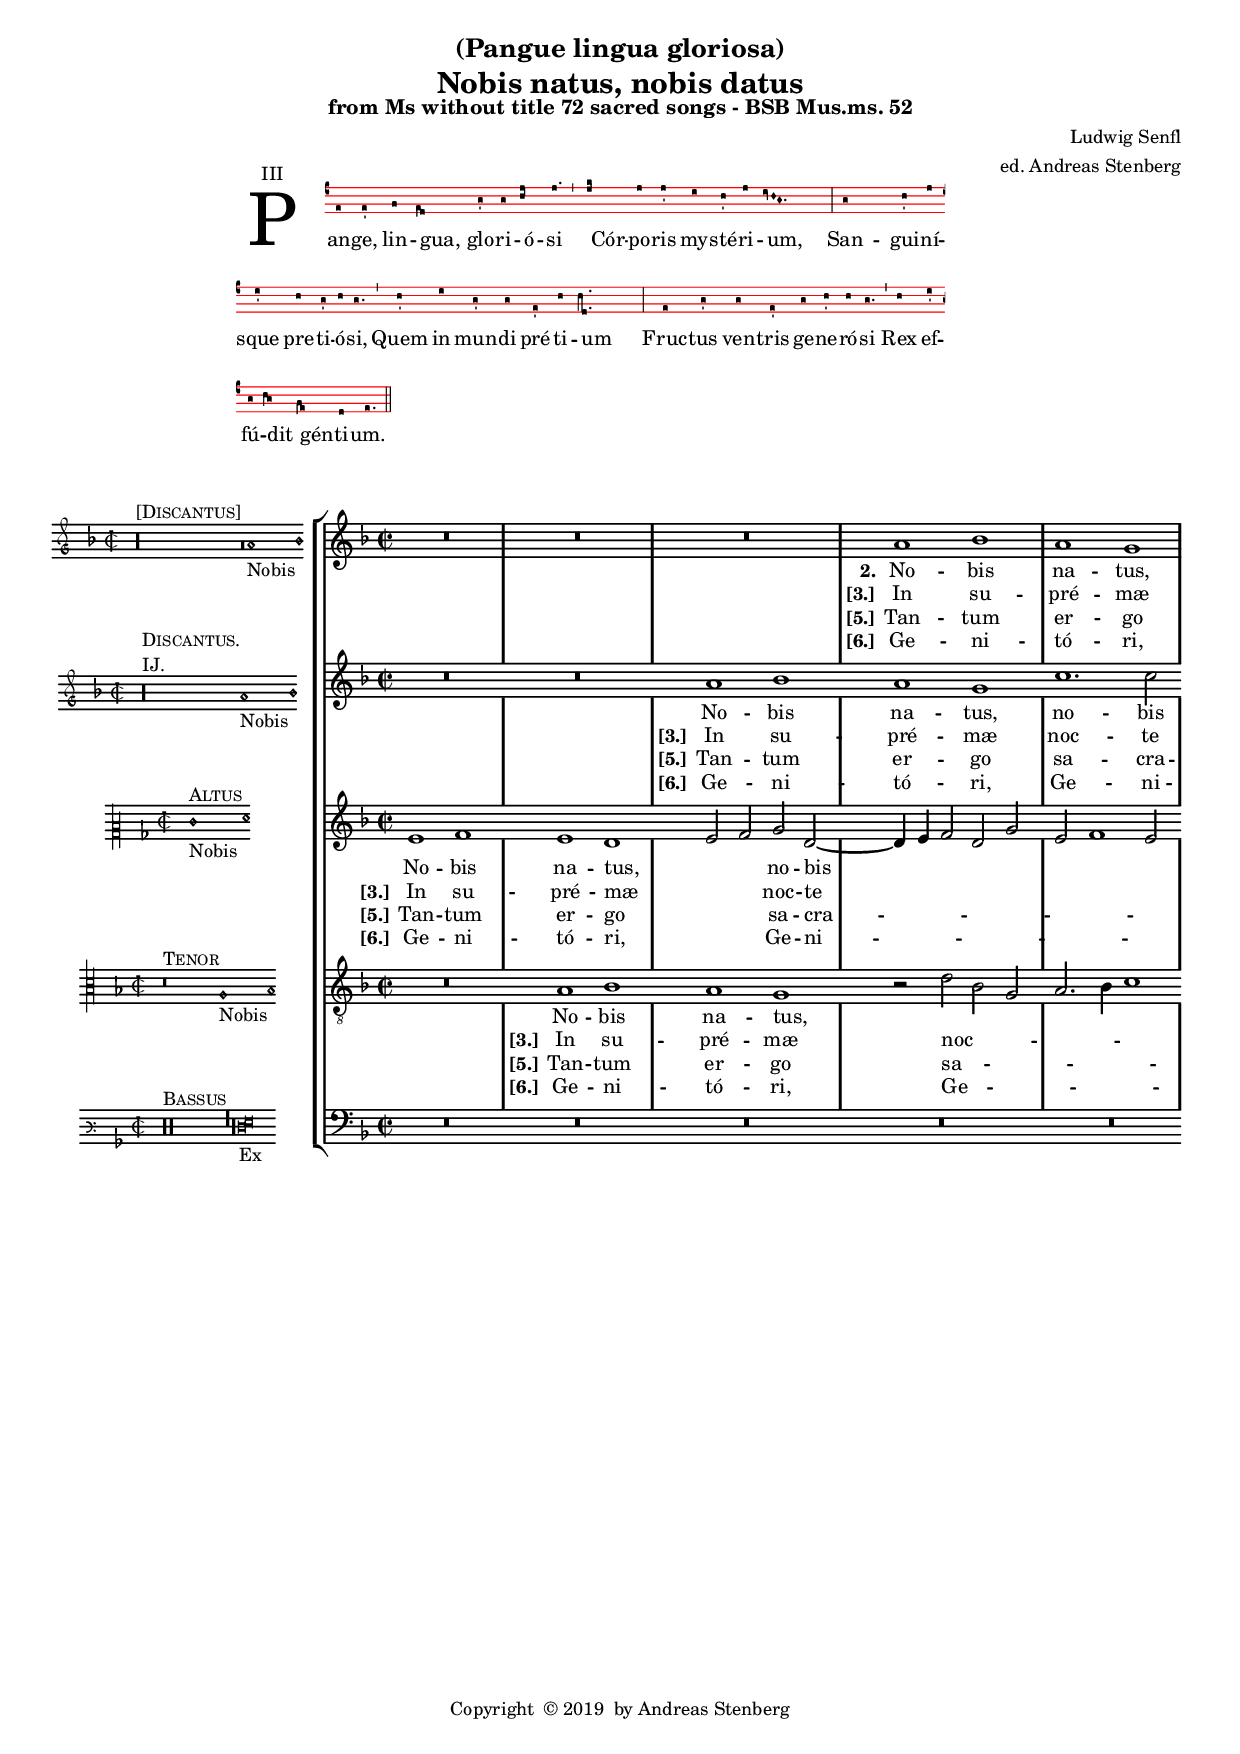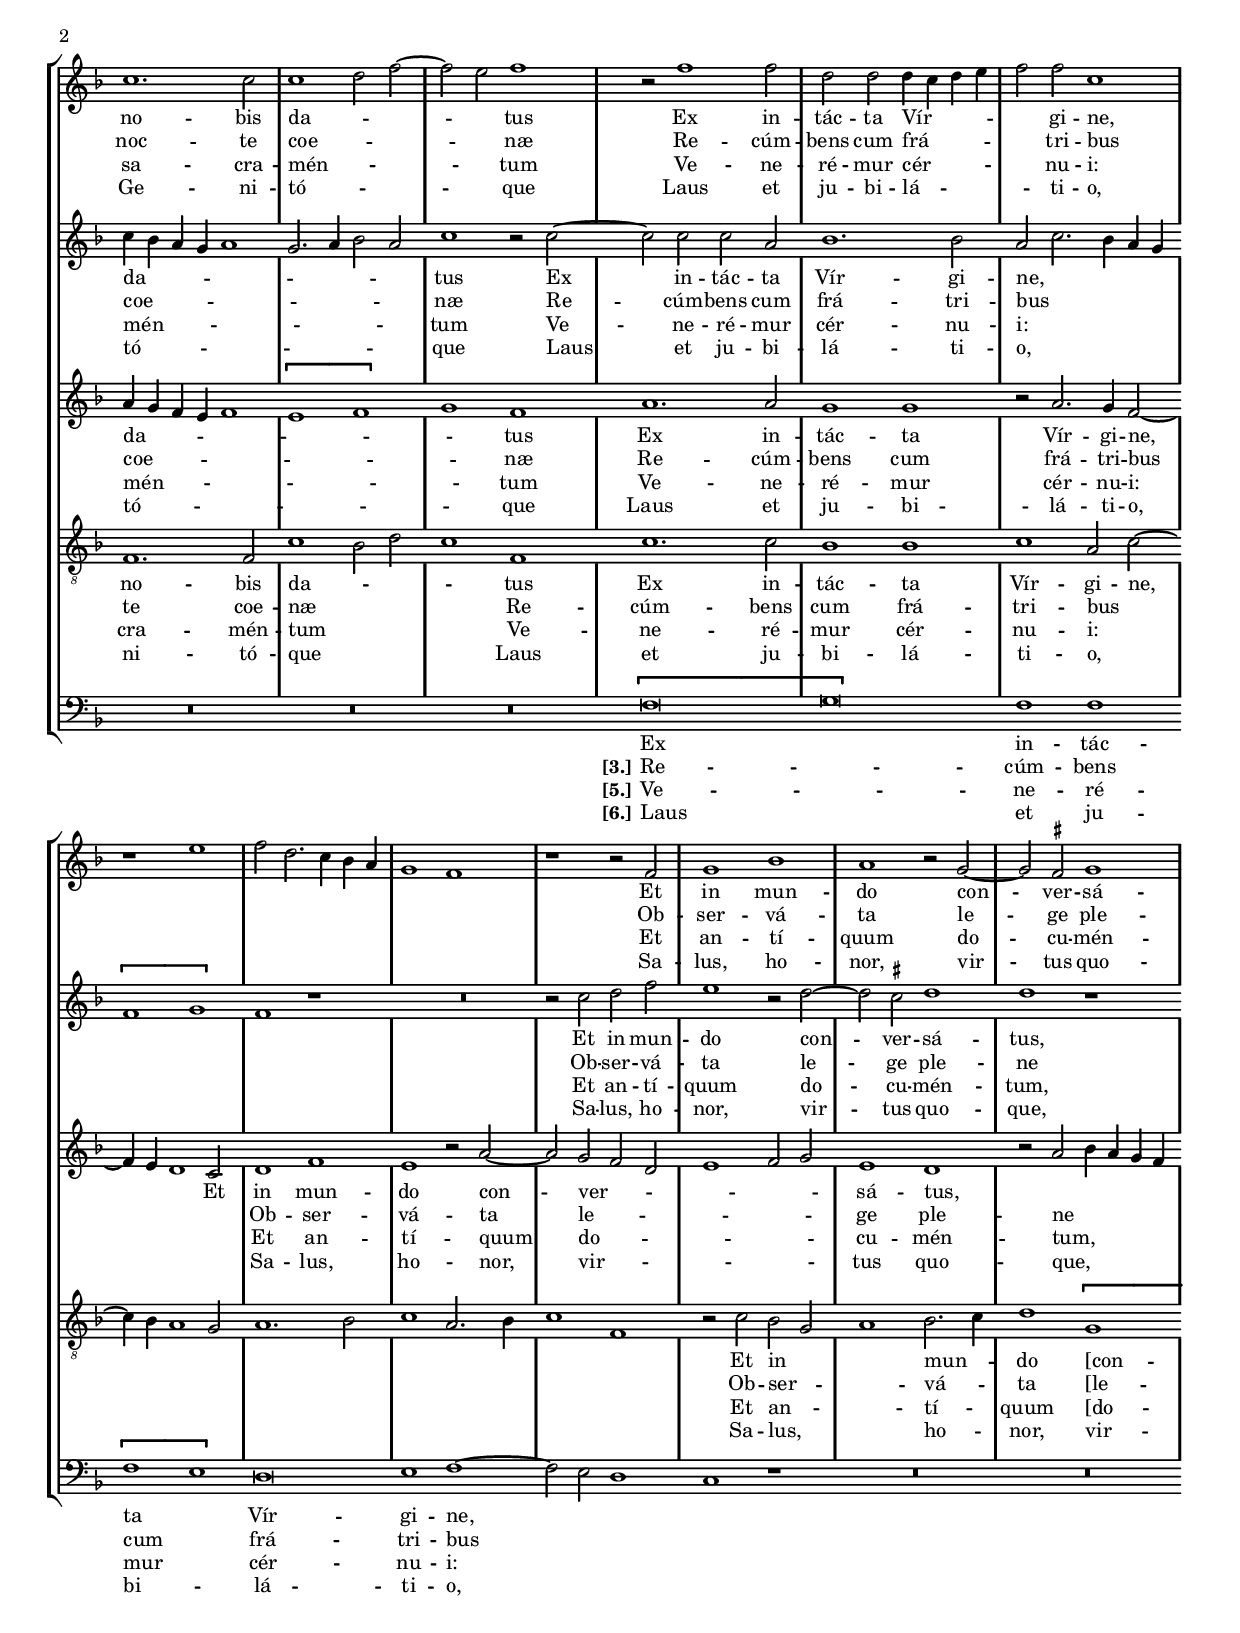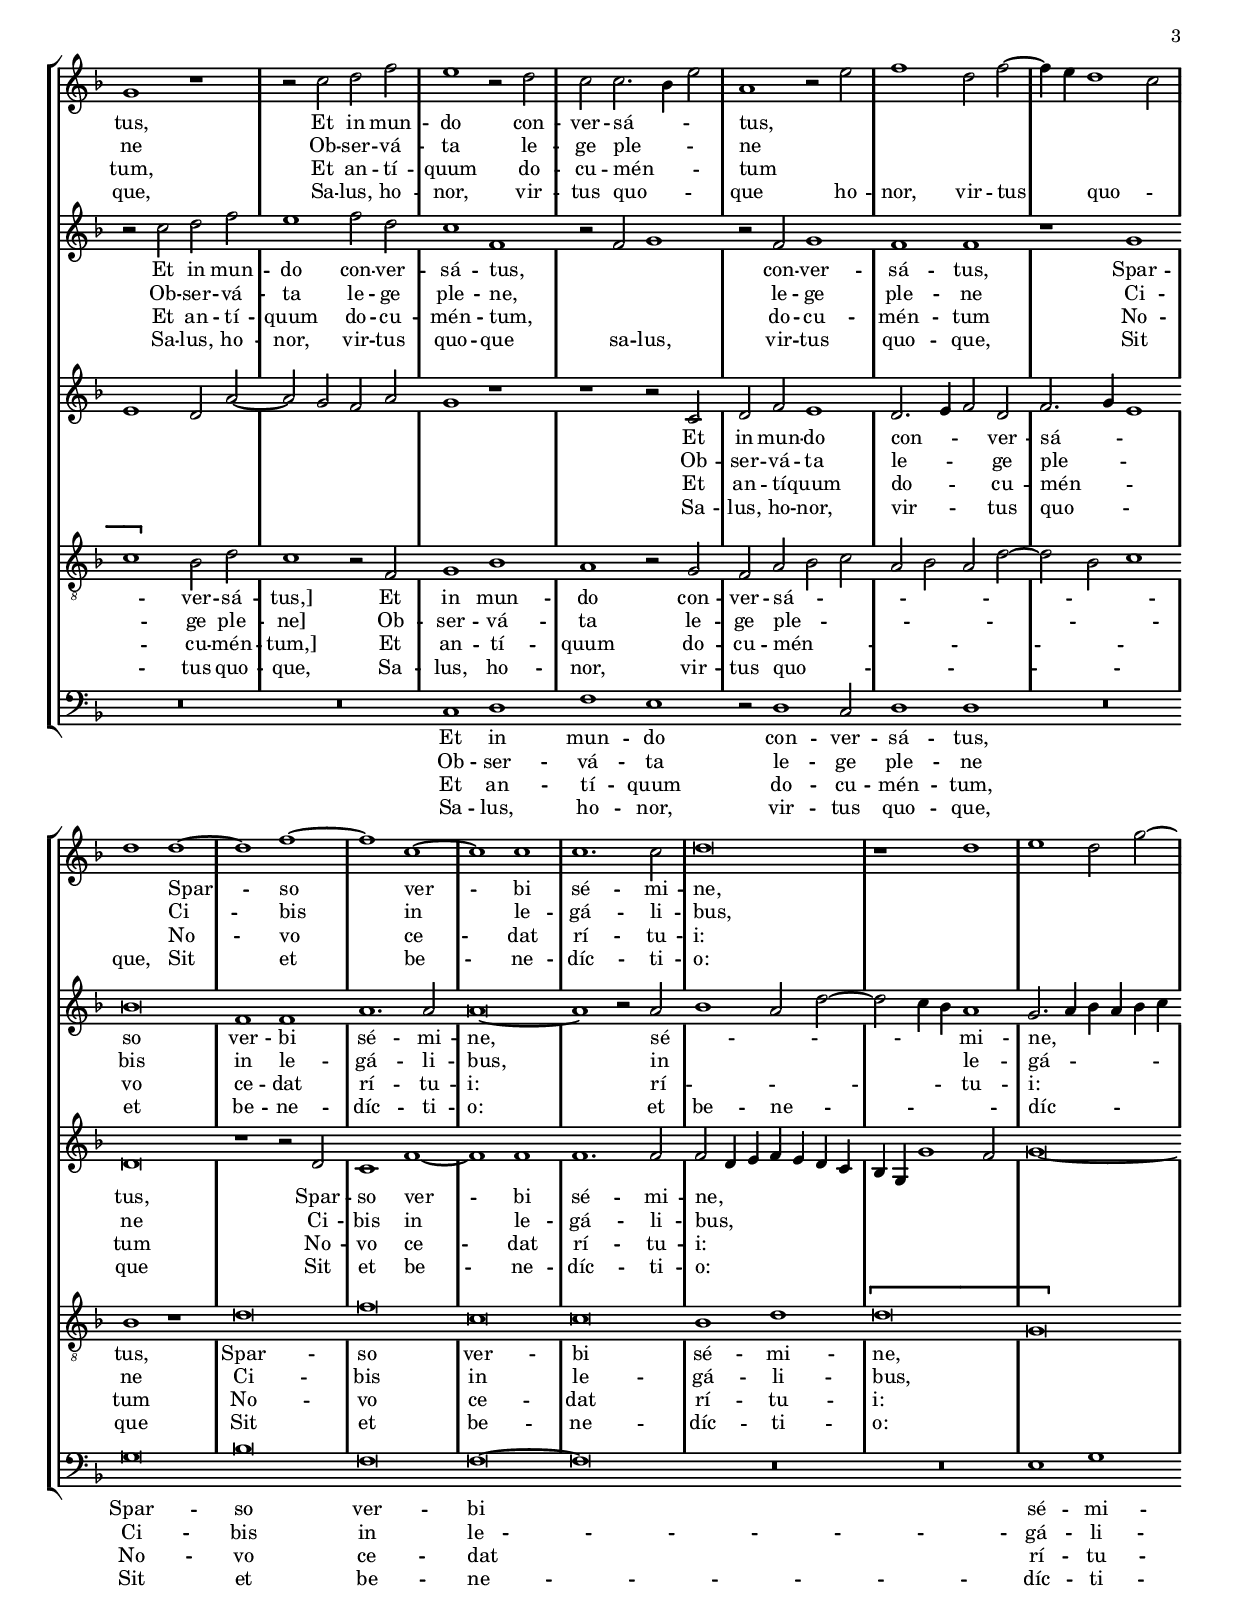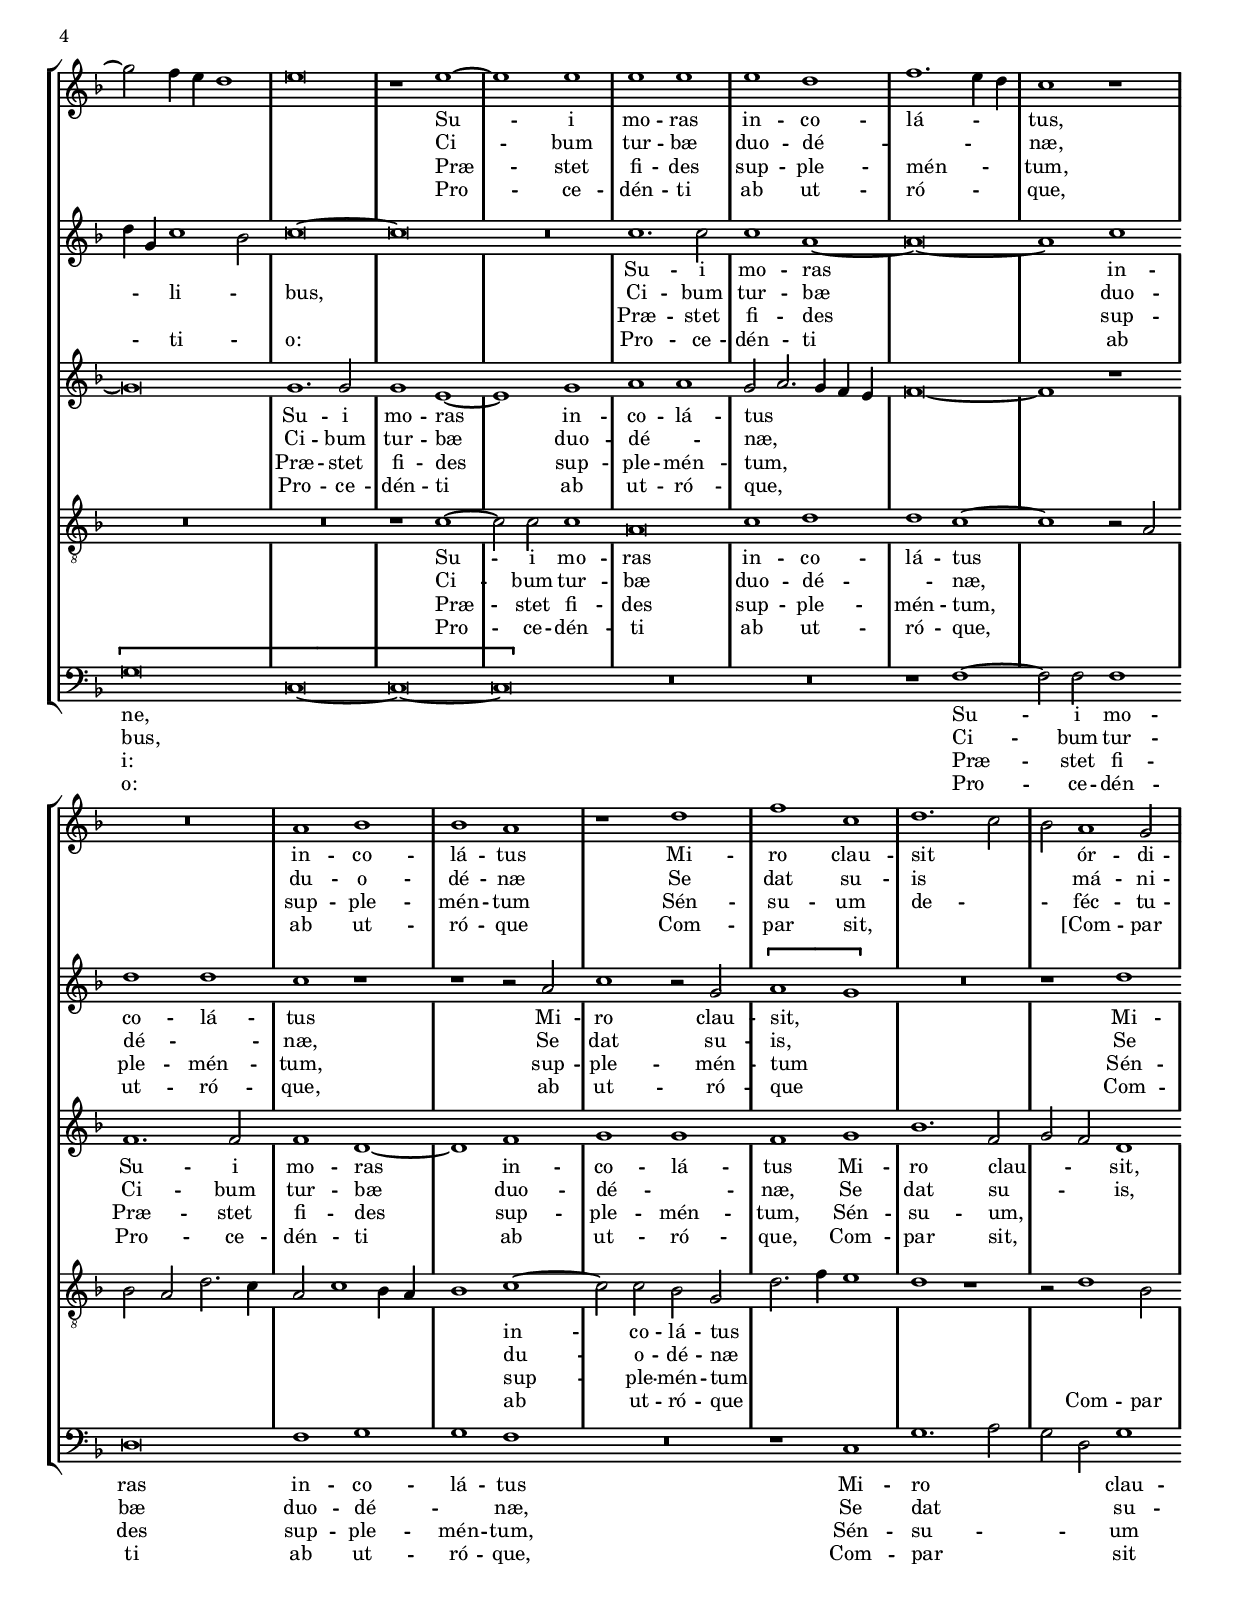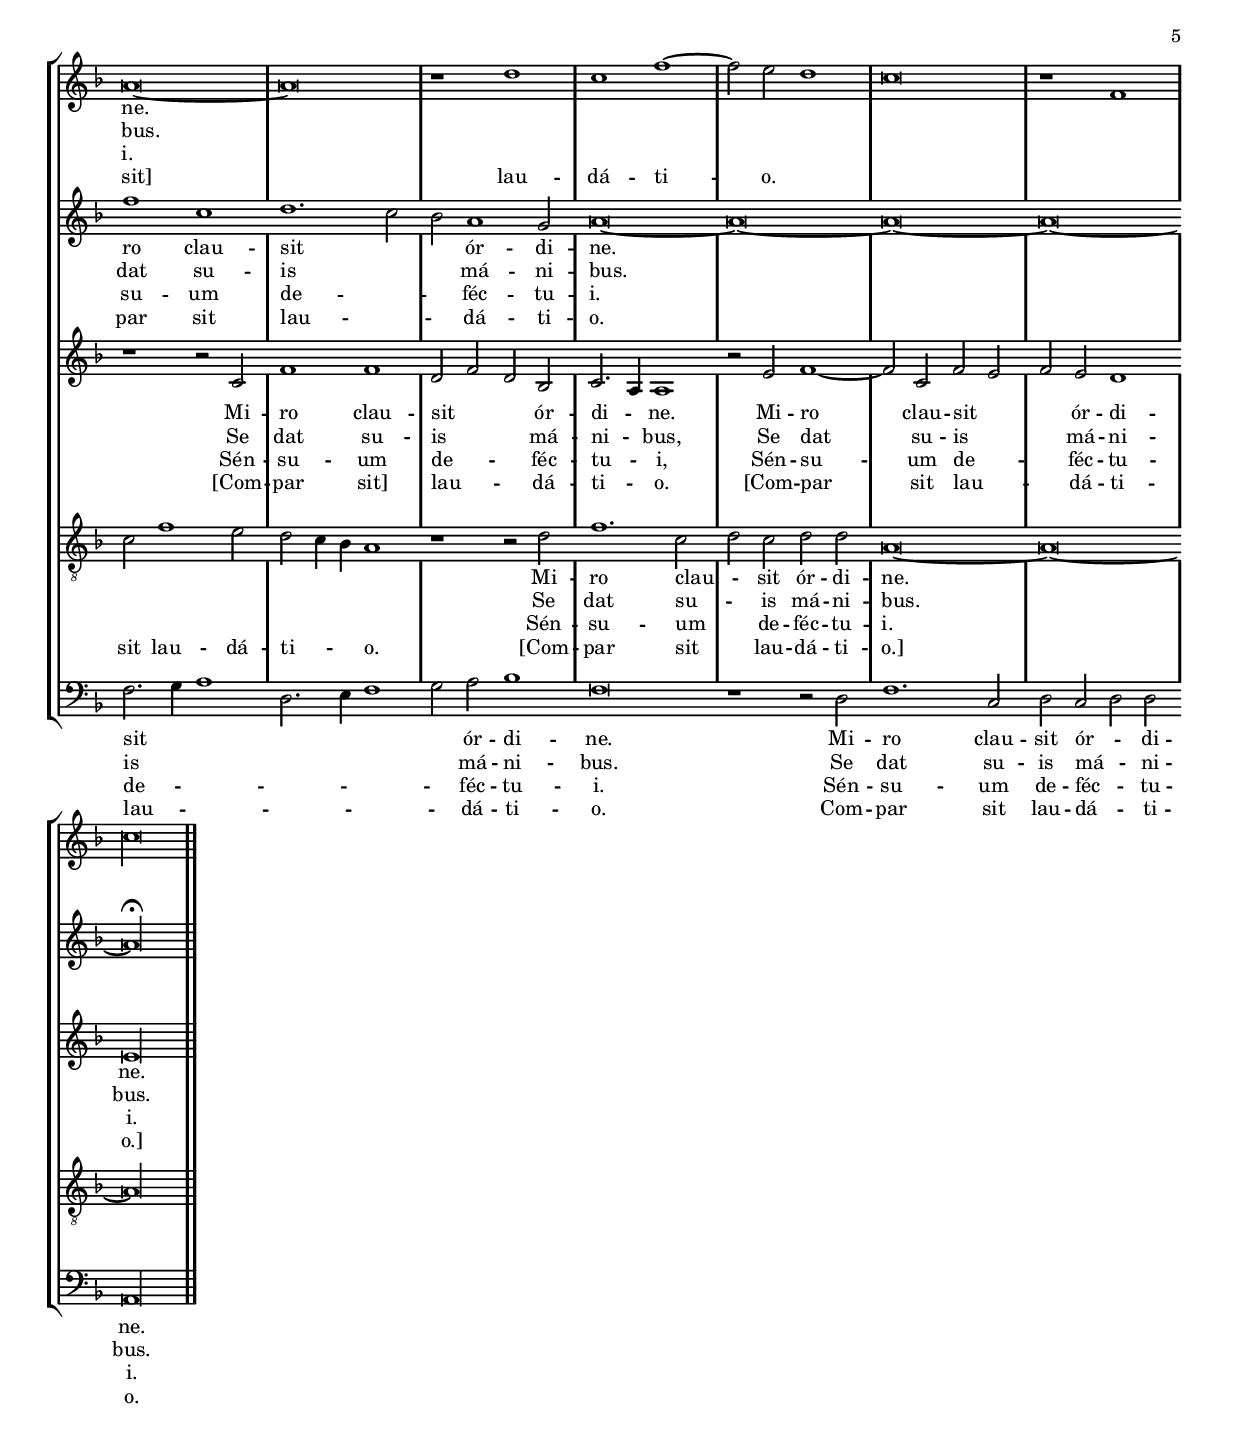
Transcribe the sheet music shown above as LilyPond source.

\version "2.18.0"
\include "deutsch.ly"
ficta = \once \set suggestAccidentals =##t
\header {
  title = \markup {
    \center-column {
      \smaller "(Pangue lingua gloriosa)"
      "Nobis natus, nobis datus"
%      "Wann er zu nacht"
%      \vspace #0.5
    }
  }
  subtitle = "from Ms without title 72 sacred songs - BSB Mus.ms. 52"
  composer = "Ludwig Senfl"
  arranger = "ed. Andreas Stenberg"
  poet = ""
  meter =""
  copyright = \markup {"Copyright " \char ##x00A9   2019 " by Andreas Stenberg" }
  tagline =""
}

\include "gregorian.ly"
\include "deutsch.ly"
\score {
  <<
    \new VaticanaVoice = "cantus"
    {
      \set Staff.instrumentName = \markup {
        \hspace #20.0
        \center-column {
          \vspace #0.5
          "III"
          \vspace #0.5
         \fontsize #12  "P"
        }
      }
      \clef "vaticana-do3"
      e e\ictus f1 \[e\melisma \flexa d\melismaEnd\] g\ictus g \[a\melisma \pes c'\melismaEnd\] \augmentum c' \divisioMinima
      \[c'\melisma \pes d'\melismaEnd\] c' c'\ictus h a\ictus c' \[\virga h \melisma \inclinatum a \inclinatum \augmentum  g \melismaEnd \] \divisioMaxima
      g a\ictus c' h\ictus a g\ictus a \augmentum g \divisioMinima
      a\ictus h g\ictus g e\ictus a \[ \augmentum a \melisma \flexa \augmentum d \melismaEnd\] \divisioMaxima
      e g\ictus g e\ictus g a\ictus a \augmentum g  \divisioMinima
      a h\ictus g \[ a\melisma \flexa g\melismaEnd \] \[f\melisma \flexa e\melismaEnd \] d \augmentum e \finalis
    }
    \new Lyrics \lyricsto "cantus" {
      an -- ge, lin -- gua, glo -- ri -- ó -- si
      Cór -- po -- ris my -- sté -- ri -- um,
      San -- gui -- ní -- sque pre -- ti -- ó -- si,
      Quem in mun -- di pré -- ti -- um
      Fruc -- tus ven -- tris ge -- ne -- ró -- si
      Rex ef -- fú -- dit gén -- ti -- um.
    }
  >>
  \layout {
    indent = #45.0
    short-indent = #30.0
    line-width = #150
  }
}

\markup {
  \column {
    \vspace #2.0
  }
}

global = {
  \key f  \major
}

sopMusic = \relative c' {

  \set Score.tempoHideNote = ##t
  \tempo 1 = 86
  \time 2/2
  \set Timing.measureLength = #(ly:make-moment 4/2)
 % \override Staff.BarLine.transparent = ##t
 R\breve*3
 a'1 b1
 a1 g1
 c1. c2
 c1( d2 f2~
 f2 e2)				%% end of first line in orig. Ms.
 f1
 r2 f1 f2
 d2 d2 d4( c4 d4 e4		%% end of second line (last on first page).
 f2) f2 c1
 r1 e1(
 f2 d2. c4 b4 a4
 g1 f1) 			%% end of third line (first on second page).
 r1 r2 f2
 g1 b1
 a1 r2 g2~
 g2 \ficta fis2 g1
 g1 r1
 r2 c2 d2 f2			%% end of fourth line (last on second page).
 e1 r2 d2
 c2 c2.( b4 e2)
 a,1 r2 e'2(
 f1				%% end of fifth line (first on third page).
 d2 f2~
 f4 e4 d1 c2
 d1) d1~
 d1 f1~
 f1 c1~
 c1 c1
 c1. c2				%% end of sixth linew (last on third page).
 d\breve
 r1 d1(
 e1 d2 g2~
 g2 f4 e4 d1
 e\breve)
 r1 e1~
 e1 e1				%% end of sewenth line (first on fourth page)
 e1 e1
 e1 d1
 f1.( e4 d4)
 c1 r1				%% end of eight line (last on fourth page).
 R\breve
 a1 b1
 b1 a1
 r1 d1
 f1 c1
 d1.( c2				%% end of ninth line (first on fifth page).
 b2) a1 g2
 a\breve~
 a\breve
 r1 d1
 c1 f1~
 f2 e2 d1
 c\breve
 r1 f,1
 \cadenzaOn
 c'\longa
 \revert Staff.BarLine.transparent
  \bar "||"
}
sopWords = \lyricmode {
\set stanza =  "2."
No -- bis na -- tus, no -- bis da -- tus
Ex in -- tác -- ta Vír -- gi -- ne,
_
Et in mun -- do con -- ver -- sá -- tus,
Et in mun -- do con -- ver -- sá -- tus,
_
Spar -- so ver -- bi sé -- mi -- ne,
_ Su -- i mo -- ras in -- co -- lá -- tus,
in -- co -- lá -- tus
Mi -- ro clau -- sit ór -- di -- ne.
}
sopWordsII = \lyricmode {
  \set stanza =  "[3.]"
In su -- pré -- mæ noc -- te coe -- næ
Re -- cúm -- bens cum frá -- tri -- bus
_ Ob -- ser -- vá -- ta le -- ge ple -- ne
Ob -- ser -- vá -- ta le -- ge ple -- ne
_ Ci -- bis in le -- gá -- li -- bus,
_ Ci -- bum tur -- bæ duo -- dé -- _ næ,
du -- o -- dé -- næ
Se dat su -- is má -- ni -- bus.
}
sopWordsIII = \lyricmode {
  \set stanza =  "[5.]"
  Tan -- tum er -- go sa -- cra -- mén -- tum
Ve -- ne -- ré -- mur cér -- nu -- i:
_ Et an -- tí -- quum do -- cu -- mén -- tum,
Et an -- tí -- quum do -- cu -- mén -- tum
_ No -- vo ce -- dat rí -- tu -- i:
_ Præ -- stet fi -- des sup -- ple -- mén -- tum,
sup -- ple -- mén -- tum
Sén -- su -- um de -- féc -- tu -- i.
}
sopWordsIV = \lyricmode {
  \set stanza =  "[6.]"
  Ge -- ni -- tó -- ri, Ge -- ni -- tó -- que
Laus et ju -- bi -- lá -- ti -- o,
_ Sa -- lus, ho -- nor, vir -- tus quo -- que,
Sa -- lus, ho -- nor, vir -- tus quo -- que
\set ignoreMelismata =##t
ho -- nor, vir -- tus _ _ quo -- _ que,
\unset ignoreMelismata
 Sit et be -- ne -- díc -- ti -- o:
_ Pro -- ce -- dén -- ti ab ut -- ró -- que,
ab ut -- ró -- que
Com -- par sit, _
[Com -- par sit] lau -- dá -- ti -- o.
}
altoMusic = \relative c' {
  \override Staff.BarLine.transparent = ##t
  e1 f1
  e1 d1(
  e2 f2) g2 d2~(
  d4 e4 f2			%% end of first line in orig. Ms.
  d2 g2
  e2 f1 e2)
  a4( g4 f4 e4 f1
  \[e1 f1\]			%% end of second line.
  g1) f1
  a1. a2
  g1 g1				%% end of third line (last on first page).
  r2 a2. g4 f2~(
  f4 e4 d1) c2
  d1 f1				%% end of fourth line (first on second page).
  e1 r2 a2~
  a2 g2( f2 d2
  e1 f2 g2)
  e1 d1
  r2 a'2( b4 a4 g4 f4		%% end of fifth line
  e1 d2 a'2~
  a2 g2 f2 a2			%% end of sixth line (last on second page)
  g1) r1
  r1 r2 c,2
  d2 f2 e1
  d2.( e4 f2) d2		%% end of sewenth line (first on third page).
  f2.( g4 e1)
  d\breve
  r1 r2 d2
  c1 f1~
  f1 f1
  f1. f2			%% end of eight line (last on third page).
  f2( d4 e4 f4 e4 d4 c4
  b4 g4 g'1 f2
  g\breve~
  g\breve)			%% end of ninth line (first on fourth page).
  g1. g2
  g1 e1~
  e1 g1
  a1 a1
  g2( a2. g4 f4 e4
  f\breve~
  f1) r1				%% end of tenth line (last on fourth page).
  f1. f2
  f1 d1~
  d1 f1
  g1 g1
  f1 g1
  b1. f2(			%% end of elewenth line  (first on fifth page).
  g2 f2) d1
  r1 r2 c2
  f1 f1
  d2( f2 d2) b2
  c2.( a4) a1
  r2 e'2 f1~
  f2 c2 f2( e2
  f2) e2 d1
  e\longa
  \revert Staff.BarLine.transparent
}
altoWords = \lyricmode {
No -- bis na -- tus, no -- bis da -- tus
Ex in -- tác -- ta Vír -- gi -- ne,
Et in mun -- do con -- ver -- sá -- tus,
_
Et in mun -- do con -- ver -- sá -- tus,
Spar -- so ver -- bi sé -- mi -- ne,
Su -- i mo -- ras in -- co -- lá -- tus
Su -- i mo -- ras in -- co -- lá -- tus
Mi -- ro clau -- sit,
Mi -- ro clau -- sit ór -- di -- ne.
Mi -- ro clau -- sit ór -- di -- ne.
}
altoWordsII = \lyricmode {
  \set stanza =  "[3.]"
In su -- pré -- mæ noc -- te coe -- næ
Re -- cúm -- bens cum frá -- tri -- bus
_ Ob -- ser -- vá -- ta le -- ge ple -- ne
Ob -- ser -- vá -- ta le -- ge ple -- ne
Ci -- bis in le -- gá -- li -- bus,
Ci -- bum tur -- bæ duo -- dé -- _ næ,
Ci -- bum tur -- bæ duo -- dé -- _ næ,
Se dat su -- is,
Se dat su -- is má -- ni -- bus,
Se dat su -- is má -- ni -- bus.
}
altoWordsIII = \lyricmode {
  \set stanza =  "[5.]"
  Tan -- tum er -- go sa -- cra -- mén -- tum
Ve -- ne -- ré -- mur cér -- nu -- i:
_ Et an -- tí -- quum do -- cu -- mén -- tum,
Et an -- tí -- quum do -- cu -- mén -- tum
No -- vo ce -- dat rí -- tu -- i:
Præ -- stet fi -- des sup -- ple -- mén -- tum,
Præ -- stet fi -- des sup -- ple -- mén -- tum,
Sén -- su -- um, _
Sén -- su -- um de -- féc -- tu -- i,
Sén -- su -- um de -- féc -- tu -- i.
}
altoWordsIV = \lyricmode {
  \set stanza =  "[6.]"
  Ge -- ni -- tó -- ri, Ge -- ni -- tó -- que
Laus et ju -- bi -- lá -- ti -- o,
_ Sa -- lus, ho -- nor, vir -- tus quo -- que,
Sa -- lus, ho -- nor, vir -- tus quo -- que
Sit et be -- ne -- díc -- ti -- o:
Pro -- ce -- dén -- ti ab ut -- ró -- que,
Pro -- ce -- dén -- ti ab ut -- ró -- que,
Com -- par sit, _
[Com -- par sit] lau -- dá -- ti -- o.
[Com -- par sit lau -- dá -- ti -- o.]
}
tenorMusic = \relative c' {
  \clef "G_8"
  \override Staff.BarLine.transparent = ##t
  R\breve
  a1 b1
  a1 g1
  r2 d'2( b2 g2				%% end of first line in orig. Ms.
  a2. b4 c1)
  f,1. f2
  c'1( b2 d2
  c1) f,1
  c'1. c2
  b1 b1					%% end of second line (last on first page).
  c1 a2 c2~(
  c4 b4 a1 g2
  a1. b2				%% end of third line (first on second page).
  c1 a2. b4
  c1 f,1)
  r2 c'2 b2( g2
  a1) b2.( c4)
  d1					%% end of fourth line
  \[g,1(
  c1)\] b2 d2
  c1 r2 f,2				%% end of fifth line (last on second page).
  g1 b1
  a1 r2 g2
  f2 a2( b2 c2
  a2 b2					%% end of sixth line (first on third page).
  a2 d2~
  d2 b2 c1)
  b1 r1
  d\breve
  f\breve
  c\breve
  c\breve				%% end of sewenth line (last on third page).
  b1 d1
  \[d\breve(
  g,\breve)\]
  R\breve*2
  r1 c1~
  c2 c2 c1
  a\breve				%% end of eight line (first on fourth page).
  c1 d1
  d1 c1~
  c1 r2 a2(				%% end of nineth line (last on fourth page).
  b2 a2 d2. c4
  a2 c1 b4 a4
  b1 ) c1~
  c2 c2 b2 g2(				%% end of tenth line ( first on fifth page).
  d'2. f4 e1
  d1) r1
  r2 d1( b2
  c2 f1 e2
  d2 c4 b4 a1)
  r1 r2 d2
  f1. c2(
  d2) c2 d2 d2
  \repeat unfold 2 {
  a\breve~
  }
  a\longa
  \revert Staff.BarLine.transparent
}
tenorWords = \lyricmode {
No -- bis na -- tus, _ no -- bis da -- tus
Ex in -- tác -- ta Vír -- gi -- ne,
Et in mun -- do [con -- ver -- sá -- tus,]
Et in mun -- do con -- ver -- sá -- tus,
Spar -- so ver -- bi sé -- mi -- ne,
Su -- i mo -- ras in -- co -- lá -- tus
_ in -- co -- lá -- tus
_ Mi -- ro clau -- sit ór -- di -- ne.
}
tenorWordsII = \lyricmode {
  \set stanza =  "[3.]"
In su -- pré -- mæ noc -- te coe -- næ
Re -- cúm -- bens cum frá -- tri -- bus
_ Ob -- ser -- vá -- ta [le -- ge ple -- ne]
Ob -- ser -- vá -- ta le -- ge ple -- ne
Ci -- bis in le -- gá -- li -- bus,
Ci -- bum tur -- bæ duo -- dé -- _ næ,
_ du -- o -- dé -- næ
_ Se dat su -- is má -- ni -- bus.
}
tenorWordsIII = \lyricmode {
  \set stanza =  "[5.]"
  Tan -- tum er -- go sa -- cra -- mén -- tum
Ve -- ne -- ré -- mur cér -- nu -- i:
_ Et an -- tí -- quum [do -- cu -- mén -- tum,]
Et an -- tí -- quum do -- cu -- mén -- tum
No -- vo ce -- dat rí -- tu -- i:
Præ -- stet fi -- des sup -- ple -- mén -- tum,
_ sup -- ple -- mén -- tum
_ Sén -- su -- um de -- féc -- tu -- i.
}
tenorWordsIV = \lyricmode {
  \set stanza =  "[6.]"
  Ge -- ni -- tó -- ri, Ge -- ni -- tó -- que
Laus et ju -- bi -- lá -- ti -- o,
_ Sa -- lus, ho -- nor, vir -- tus quo -- que,
Sa -- lus, ho -- nor, vir -- tus quo -- que
Sit et be -- ne -- díc -- ti -- o:
Pro -- ce -- dén -- ti ab ut -- ró -- que,
_ ab ut -- ró -- que
\set ignoreMelismata =##t
Com -- par sit lau -- dá -- ti -- _ _ o.
\unset ignoreMelismata
[Com -- par sit lau -- dá -- ti -- o.]
}

vagansMusic = \relative c' {
  \clef "G"
  \override Staff.BarLine.transparent = ##t
  R\breve*2
  a'1 b1
  a1 g1
  c1. c2
  c4( b4 a4 g4 a1			%% end of first line in orig. Ms.
  g2. a4 b2 a2)
  c1 r2 c2~
  c2 c2 c2 a2
  b1. b2				%% end of second line (last on first page).
  a2( c2. b4 a4 g4
  \[f1 g1\]
  f1) r1
  R\breve
  r2 c'2				%% end of third line (first on second page).
  d2 f2
  e1 r2 d2~
  d2 \ficta cis2 d1
  d1 r1
  r2 c2 d2 f2
  e1 f2 d2				%% end of fourth line (last on second page).
  c1 f,1
  r2 f2( g1)
  r2 f2 g1
  f1 f1
  r1 g1					%% end of fifth line (first on third page).
  b\breve
  f1 f1
  a1. a2
  a\breve~
  a1 r2 a2(				%% end of sixth line (last on third page).
  b1 a2 d2~
  d2 c4 b4) a1
  g2.( a4 b4 a4 b4 c4			%% end of sewenth line (first on fourth page).
  d4 g,4 c1 b2
  c\breve~
  c\breve)
  R\breve
  c1. c2
  c1 a1~
  a\breve~
  a1 c1					%% end of eight line (last on fourth page).
  d1 d1
  c1 r1
  r1 r2 a2
  c1 r2 g2
  \[a1( g1)\]				%% end of ninth line (first on fifth page).
  R\breve
  r1 d'1
  f1 c1
  d1.( c2
  b2 ) a1 g2
  \repeat unfold 4 {
  a\breve~
  }
  a\longa^\fermata
  \revert Staff.BarLine.transparent
}
vagansWords = \lyricmode {
No -- bis na -- tus, no -- bis da -- tus
Ex in -- tác -- ta Vír -- gi -- ne,
Et in mun -- do con -- ver -- sá -- tus,
Et in mun -- do con -- ver -- sá -- tus,
_
con -- ver -- sá -- tus,
Spar -- so ver -- bi sé -- mi -- ne,
sé -- mi -- ne,
Su -- i mo -- ras in -- co -- lá -- tus
Mi -- ro clau -- sit,
Mi -- ro clau -- sit ór -- di -- ne.
}
vagansWordsII = \lyricmode {
  \set stanza =  "[3.]"
In su -- pré -- mæ noc -- te coe -- næ
Re -- cúm -- bens cum frá -- tri -- bus
Ob -- ser -- vá -- ta le -- ge ple -- ne
Ob -- ser -- vá -- ta le -- ge ple -- ne,
_ le -- ge ple -- ne
Ci -- bis in le -- gá -- li -- bus,
in \set ignoreMelismata =##t
le -- gá -- _ _ _ _ _ _ _ li -- _ bus, _
\unset ignoreMelismata
Ci -- bum tur -- bæ duo -- dé -- _ næ,
Se dat su -- is,
Se dat su -- is má -- ni -- bus.
}
vagansWordsIII = \lyricmode {
  \set stanza =  "[5.]"
  Tan -- tum er -- go sa -- cra -- mén -- tum
Ve -- ne -- ré -- mur cér -- nu -- i:
Et an -- tí -- quum do -- cu -- mén -- tum,
Et an -- tí -- quum do -- cu -- mén -- tum,
_ do -- cu -- mén -- tum
No -- vo ce -- dat rí -- tu -- i:
rí -- tu -- i:
Præ -- stet fi -- des sup -- ple -- mén -- tum,
sup -- ple -- mén -- tum
Sén -- su -- um de -- féc -- tu -- i.
}
vagansWordsIV = \lyricmode {
  \set stanza =  "[6.]"
  Ge -- ni -- tó -- ri, Ge -- ni -- tó -- que
Laus et ju -- bi -- lá -- ti -- o,
Sa -- lus, ho -- nor, vir -- tus quo -- que,
\set ignoreMelismata =##t
Sa -- lus, ho -- nor, vir -- tus quo -- que
sa -- lus, vir -- tus quo -- que,
\unset ignoreMelismata
 Sit et be -- ne -- díc -- ti -- o:
\set ignoreMelismata =##t
 et be -- ne -- _ _ _ _ _ díc -- _ _ _ _ _ _ _ ti -- _ o: _
\unset ignoreMelismata
Pro -- ce -- dén -- ti ab ut -- ró -- que,
ab ut -- ró -- que
Com -- par sit lau -- dá -- ti -- o.
}
bassMusic = \relative c {
  \override Staff.BarLine.transparent = ##t
  R\breve*8
  \[f\breve(
  g\breve)\]			%% end of first line in first  fol. in orig. Ms.
  f1 f1
  \[f1( e1)\]
  d\breve
  e1 f1~(
  f2 e2 d1
  c1) r1
  R\breve*4			%% end of second line (last in second fol.)
  c1 d1
  f1 e1
  r2 d1 c2
  d1 d1
  R\breve
  g\breve
  b\breve
  f\breve
  f\breve~
  f\breve 			%% end of third line  (last in third fol.)
  R\breve*2
  e1 g1
  \[g\breve(
  c,\breve~
  c\breve~
  c\breve)\]
  R\breve*2
  r1 f1~
  f2 f2 f1			%% end of fourth line (last on fourt fol.)
  d\breve
  f1 g1
  g1 f1
  R\breve
  r1 c1
  g'1.( a2
  g2 d2) g1
  f2.( g4 a1			%% end of fifth line (first on fifth fol.)
  d,2. e4 f1
  g2) a2 b1
  f\breve
  r1 r2 d2
  f1. c2
  d2 c2( d2) d2
  a\longa
  \revert Staff.BarLine.transparent
}
bassWords = \lyricmode {
%No -- bis na -- tus, no -- bis da -- tus
Ex in -- tác -- ta Vír -- gi -- ne,
Et in mun -- do con -- ver -- sá -- tus,
Spar -- so ver -- bi sé -- mi -- ne,
Su -- i mo -- ras in -- co -- lá -- tus
Mi -- ro clau -- sit ór -- di -- ne.
Mi -- ro clau -- sit ór -- di -- ne.
}
bassWordsII = \lyricmode {
  \set stanza =  "[3.]"
%In su -- pré -- mæ noc -- te coe -- næ
Re -- cúm -- bens cum frá -- tri -- bus
Ob -- ser -- vá -- ta le -- ge ple -- ne
Ci -- bis in le -- gá -- li -- bus,
Ci -- bum tur -- bæ duo -- dé -- _ næ,
Se dat su -- is má -- ni -- bus.
Se dat su -- is má -- ni -- bus.
}
bassWordsIII = \lyricmode {
  \set stanza =  "[5.]"
%  Tan -- tum er -- go sa -- cra -- mén -- tum
Ve -- ne -- ré -- mur cér -- nu -- i:
Et an -- tí -- quum do -- cu -- mén -- tum,
No -- vo ce -- dat rí -- tu -- i:
Præ -- stet fi -- des sup -- ple -- mén -- tum,
Sén -- su -- um de -- féc -- tu -- i.
Sén -- su -- um de -- féc -- tu -- i.
}
bassWordsIV = \lyricmode {
  \set stanza =  "[6.]"
%  Ge -- ni -- tó -- ri, Ge -- ni -- tó -- que
Laus et ju -- bi -- lá -- ti -- o,
Sa -- lus, ho -- nor, vir -- tus quo -- que,
Sit et be -- ne -- díc -- ti -- o:
Pro -- ce -- dén -- ti ab ut -- ró -- que,
Com -- par sit lau -- dá -- ti -- o.
Com -- par sit lau -- dá -- ti -- o.
}
incipitDiscantus = \markup {
  \score {
    {
      %      \set Staff.instrumentName = #"Tenor "
      \override NoteHead.style = #'neomensural
      \override Rest.style = #'neomensural
      \override Staff.TimeSignature.style = #'mensural
      \cadenzaOn
      \clef "petrucci-g"
      \key f  \major
      \time 2/2

      r\longa ^\markup { \smallCaps"[Discantus]"}
      g'\breve\rest
      a'1_"Nobis" b'1

    }
    \layout {
      \context {
        \Voice
        \remove "Ligature_bracket_engraver"
        \consists "Mensural_ligature_engraver"
      }
      line-width = 4.5\cm
    }
  }
}


incipitAltus = \markup {
  \score {
    {
      %      \set Staff.instrumentName = #"Tenor "
      \override NoteHead.style = #'neomensural
      \override Rest.style = #'neomensural
      \override Staff.TimeSignature.style = #'mensural
      \cadenzaOn
      \clef "petrucci-c2"
      \key f \major
      \time 2/2
      \override NoteHead.ligature-flexa = ##t
      e'1^\markup \smallCaps"Altus"_"Nobis"
      f'1
    }
    \layout {
      \context {
        \Voice
        \remove "Ligature_bracket_engraver"
        \consists "Mensural_ligature_engraver"
      }
      line-width = 4.5\cm
    }
  }
}


incipitTenor = \markup {
  \score {
    {
      %      \set Staff.instrumentName = #"Tenor "
      \override NoteHead.style = #'neomensural
      \override Rest.style = #'neomensural
      \override Staff.TimeSignature.style = #'mensural
      \cadenzaOn
      \clef "petrucci-c3"
      \key f \major
      \time 2/2
      \override NoteHead.ligature-flexa = ##t
      r\breve ^\markup \smallCaps"Tenor"
      a1_"Nobis" b1
    }
    \layout {
      \context {
        \Voice
        \remove "Ligature_bracket_engraver"
        \consists "Mensural_ligature_engraver"
      }
      line-width = 5.0\cm
    }
  }
}
incipitVagans = \markup {
  \score {
    {
      %      \set Staff.instrumentName = #"Tenor "
      \override NoteHead.style = #'neomensural
      \override Rest.style = #'neomensural
      \override Staff.TimeSignature.style = #'mensural
      \cadenzaOn
      \clef "petrucci-g"
      \key f \major
      \time 2/2
      \override NoteHead.ligature-flexa = ##t
      r\longa^\markup { \column { \smallCaps"Discantus."
                              \smallCaps "IJ." }}
      a'1 _"Nobis" b'1
    }
    \layout {
      \context {
        \Voice
        \remove "Ligature_bracket_engraver"
        \consists "Mensural_ligature_engraver"
      }
      line-width = 5.0\cm
    }
  }
}
#(append! supported-clefs '(("mensural-f3" . ("clefs.mensural.f" 0 0))))

incipitBassus = \markup {
  \score {
    {
      %      \set Staff.instrumentName = #"Tenor "
      \override NoteHead.style = #'neomensural
      \override Rest.style = #'neomensural
      \override Staff.TimeSignature.style = #'mensural
      \cadenzaOn
      \clef "mensural-f3"
      \key f \major
      \time 2/2
      \override NoteHead.ligature-flexa = ##f
      r\maxima^\markup \smallCaps"Bassus"
      a\longa \rest
      r\longa \[f\breve_"Ex" g\breve\]


    }
    \layout {
      \context {
        \Voice
        \remove "Ligature_bracket_engraver"
        \consists "Mensural_ligature_engraver"
      }
      line-width = 4.5\cm
    }
  }
}

#(set-global-staff-size 16)
\score {
  <<
    \new StaffGroup \with {
      \override VerticalAxisGroup.staff-staff-spacing = #'((basic-distance . 12))
    } <<
      \new Staff = treble <<
        \set Staff.instrumentName = \incipitDiscantus
        \new Voice = "sopranos" {
          \set  Staff.midiInstrument ="choir aahs"
          %	\voiceOne
          << \global \sopMusic >>
        }
      >>
      \new Lyrics = sopranos { s1 }
      \new Lyrics = sopranosII { s1 }
      \new Lyrics = sopranosIII { s1 }
      \new Lyrics = sopranosIV { s1 }

      \new Staff = vagans <<
        \set Staff.instrumentName = \incipitVagans

        \clef "treble"
        \new Voice = "vagans" {
          \set  Staff.midiInstrument ="choir aahs"
          %	\voiceOne
          << \global \vagansMusic >>
        }
      >>
      \new Lyrics = "vagans" { s1 }
      \new Lyrics = "vagansII" { s1 }
      \new Lyrics = "vagansIII" { s1 }
      \new Lyrics = "vagansIV" { s1 }

      \new Staff = "medius" <<
        \set Staff.instrumentName = \incipitAltus

        \new Voice = "altos" {
          %	\voiceTwo
          \set  Staff.midiInstrument ="choir aahs"
          << \global \altoMusic >>
        }
      >>

      \new Lyrics = "altos" { s1 }
      \new Lyrics = "altosII" { s1 }
      \new Lyrics = "altosIII" { s1 }
      \new Lyrics = "altosIV" { s1 }

      \new Staff = tenors <<
        \set Staff.instrumentName = \incipitTenor

        \clef "treble"
        \new Voice = "tenors" {
          \set  Staff.midiInstrument ="choir aahs"
          %	\voiceOne
          << \global \tenorMusic >>
        }
      >>
      \new Lyrics = "tenors" { s1 }
      \new Lyrics = "tenorsII" { s1 }
      \new Lyrics = "tenorsIII" { s1 }
      \new Lyrics = "tenorsIV" { s1 }

      \new Staff ="basses" {
        \set Staff.instrumentName = \incipitBassus

        \new Voice = "basses" {
          \set  Staff.midiInstrument ="choir aahs"
          \clef "bass"
          %	\voiceTwo
          << \global \bassMusic >>
        }
      }
    >>
    \new Lyrics = basses { s1 }
    \new Lyrics = bassesII { s1 }
    \new Lyrics = bassesIII { s1 }
    \new Lyrics = bassesIV { s1 }

    \context Lyrics = sopranos \lyricsto sopranos \sopWords
    \context Lyrics = sopranosII \lyricsto sopranos \sopWordsII
    \context Lyrics = sopranosIII \lyricsto sopranos \sopWordsIII
    \context Lyrics = sopranosIV \lyricsto sopranos \sopWordsIV

    \context Lyrics = vagans \lyricsto vagans \vagansWords
    \context Lyrics = vagansII \lyricsto vagans \vagansWordsII
    \context Lyrics = vagansIII \lyricsto vagans \vagansWordsIII
    \context Lyrics = vagansIV \lyricsto vagans \vagansWordsIV

    \context Lyrics = altos \lyricsto altos \altoWords
    \context Lyrics = altosII \lyricsto altos \altoWordsII
    \context Lyrics = altosIII \lyricsto altos \altoWordsIII
    \context Lyrics = altosIV \lyricsto altos \altoWordsIV

    \context Lyrics = tenors \lyricsto tenors \tenorWords
    \context Lyrics = tenorsII \lyricsto tenors \tenorWordsII
    \context Lyrics = tenorsIII \lyricsto tenors \tenorWordsIII
    \context Lyrics = tenorsIV \lyricsto tenors \tenorWordsIV

    \context Lyrics = basses \lyricsto basses \bassWords
    \context Lyrics = bassesII \lyricsto basses \bassWordsII
    \context Lyrics = bassesIII \lyricsto basses \bassWordsIII
    \context Lyrics = bassesIV \lyricsto basses \bassWordsIV
  >>
  \layout {
    \context {
      \Score
      % no bars in staves
      %      \override BarLine.transparent = ##t
      	\override SpacingSpanner.packed-spacing = ##f

    }
    % the next three instructions keep the lyrics between the bar lines
    \context {
      \Lyrics
      \consists "Bar_engraver"
      \override BarLine.transparent = ##t
    }
    \context {
      \StaffGroup
      \consists "Separating_line_group_engraver"
    }
    \context {
      \Voice
      % no slurs
      \override Slur.transparent = ##t
      % Comment in the below "\remove" command to allow line
      % breaking also at those barlines where a note overlaps
      % into the next bar.  The command is commented out in this
      % short example score, but especially for large scores, you
      % will typically yield better line breaking and thus improve
      % overall spacing if you comment in the following command.
      %\remove "Forbid_line_break_engraver"
    }
    indent = 4.5\cm
  }
}
%{
\markup {
  \column {
    \vspace #1.0
        \fill-line { \bold "[2." }
    \fill-line {
      \column {
        \justify-string #"Te mane laudum carmine,

Te deprecemur vespere:

Te nostra supplex gloria

Per cuncta laudet sæcula.]"
      }
    }
  }
}
%}
\score {
  <<
    \new StaffGroup \with {
      \override VerticalAxisGroup.staff-staff-spacing = #'((basic-distance . 12))
    } <<
      \new Staff = treble <<
        \set Staff.instrumentName = \incipitDiscantus
        \new Voice = "sopranos" {
          \set  Staff.midiInstrument ="choir aahs"
          %	\voiceOne
          << \global \sopMusic >>
        }
      >>
      \new Lyrics = sopranos { s1 }
      \new Lyrics = sopranosII { s1 }

      \new Staff = "medius" <<
        \set Staff.instrumentName = \incipitAltus

        \new Voice = "altos" {
          %	\voiceTwo
          \set  Staff.midiInstrument ="choir aahs"
          << \global \altoMusic >>
        }
      >>

      \new Lyrics = "altos" { s1 }
      \new Lyrics = "altosII" { s1 }

      \new Staff = tenors <<
        \set Staff.instrumentName = \incipitTenor

        \clef "treble"
        \new Voice = "tenors" {
          \set  Staff.midiInstrument ="choir aahs"
          %	\voiceOne
          << \global \tenorMusic >>
        }
      >>
      \new Lyrics = "tenors" { s1 }
      \new Lyrics = "tenorsII" { s1 }

      \new Staff = vagans <<
        \set Staff.instrumentName = \incipitVagans

        \clef "treble"
        \new Voice = "vagans" {
          \set  Staff.midiInstrument ="choir aahs"
          %	\voiceOne
          << \global \vagansMusic >>
        }
      >>
      \new Lyrics = "vagans" { s1 }
      \new Lyrics = "vagansII" { s1 }


      \new Staff ="basses" {
        \set Staff.instrumentName = \incipitBassus

        \new Voice = "basses" {
          \set  Staff.midiInstrument ="choir aahs"
          \clef "bass"
          %	\voiceTwo
          << \global \bassMusic >>
        }
      }
    >>
    \new Lyrics = basses { s1 }
    \new Lyrics = bassesII { s1 }

    \context Lyrics = sopranos \lyricsto sopranos \sopWords
    \context Lyrics = sopranosII \lyricsto sopranos \sopWordsII
    \context Lyrics = altos \lyricsto altos \altoWords
    \context Lyrics = altosII \lyricsto altos \altoWordsII
    \context Lyrics = tenors \lyricsto tenors \tenorWords
    \context Lyrics = tenorsII \lyricsto tenors \tenorWordsII
    \context Lyrics = vagans \lyricsto vagans \vagansWords
    \context Lyrics = vagansII \lyricsto vagans \vagansWordsII
    \context Lyrics = basses \lyricsto basses \bassWords
    \context Lyrics = bassesII \lyricsto basses \bassWordsII
  >>
  \midi {}
}
\paper {
  ragged-bottom = ##t
  ragged-last-bottom = ##t
  ragged-last = ##t
  page-breaking = #ly:minimal-breaking
}

%{
convert-ly.py (GNU LilyPond) 2.18.2  convert-ly.py: Processing `'...
Applying conversion: 2.15.7, 2.15.9, 2.15.10, 2.15.16, 2.15.17,
2.15.18, 2.15.19, 2.15.20, 2.15.25, 2.15.32, 2.15.39, 2.15.40,
2.15.42, 2.15.43, 2.16.0, 2.17.0, 2.17.4, 2.17.5, 2.17.6, 2.17.11,
2.17.14, 2.17.15, 2.17.18, 2.17.19, 2.17.20, 2.17.25, 2.17.27,
2.17.29, 2.17.97, 2.18.0
%}
